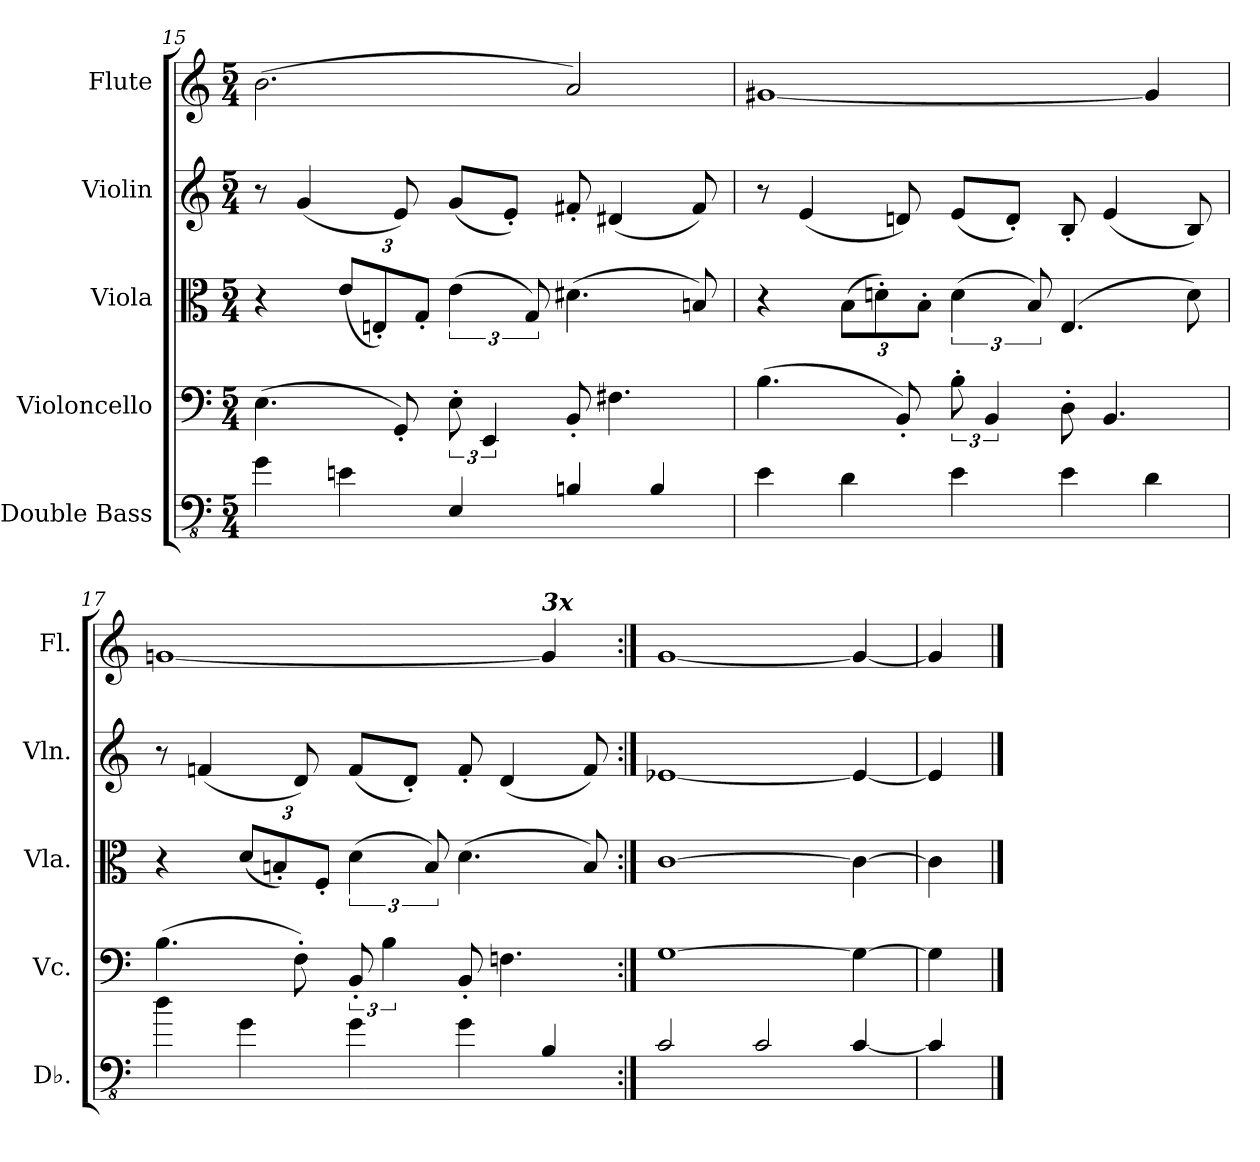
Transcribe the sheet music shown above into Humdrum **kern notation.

**kern	**kern	**kern	**kern	**kern
*part5	*part4	*part3	*part2	*part1
*staff5	*staff4	*staff3	*staff2	*staff1
*I"Double Bass	*I"Violoncello	*I"Viola	*I"Violin	*I"Flute
*I'Db.	*I'Vc.	*I'Vla.	*I'Vln.	*I'Fl.
!!LO:PB:g=z
*clefFv4	*clefF4	*clefC3	*clefG2	*clefG2
*ITrd7c12	*	*	*	*
*k[]	*k[]	*k[]	*k[]	*k[]
*M5/4	*M5/4	*M5/4	*M5/4	*M5/4
=15	=15	=15	=15	=15
4GG\	(4.E\	4r	8r	(2.b\
.	.	.	(4g/	.
*	*	*Xbrackettup	*	*
4EEn\	.	(12e/L	.	.
.	.	12En'/)	.	.
.	8GG'/)	.	8e/)	.
.	.	12G'/J	.	.
*	*	*brackettup	*	*
4EEE/	12E'\	(6e\	(8g/L	.
.	6EE/	.	.	.
.	.	.	8e'/J)	.
.	.	12G/)	.	.
4BBBn/	8BB'/	(4.d#X\	8f#X'/	2a/)
.	4.F#X\	.	(4d#X/	.
4BBB/	.	.	.	.
.	.	8Bni/)	8f#/)	.
=16	=16	=16	=16	=16
4EE\	(4.B\	4r	8r	[1g#X
.	.	.	(4e/	.
*	*	*Xbrackettup	*	*
4DD\	.	(12B\L	.	.
.	.	12dn'\)	.	.
.	8BB'/)	.	8dn/)	.
.	.	12B'\J	.	.
*	*	*brackettup	*	*
4EE\	12B'\	(6d\	(8e/L	.
.	6BB/	.	.	.
.	.	.	8d'/J)	.
.	.	12B/)	.	.
4EE\	8D'\	(4.E/	8B'/	.
.	4.BB/	.	(4e/	.
4DD\	.	.	.	4g#/]
.	.	8d\)	8B/)	.
!!LO:LB:g=z
=17	=17	=17	=17	=17
4D\	(4.B\	4r	8r	[1gn
.	.	.	(4fn/	.
*	*	*Xbrackettup	*	*
4GG\	.	(12d/L	.	.
.	.	12Bn'/)	.	.
.	8F'\)	.	8d/)	.
.	.	12F'/J	.	.
*	*	*brackettup	*	*
4GG\	12BB'/	(6d\	(8f/L	.
.	6B\	.	.	.
.	.	.	8d'/J)	.
.	.	12B/)	.	.
4GG\	8BB'/	(4.d\	8f'/	.
.	4.Fn\	.	(4d/	.
!	!	!	!	!LO:TX:a:Bi:t=3x
4BBB/	.	.	.	4g/]
.	.	8B/)	8f/)	.
=18:|!	=18:|!	=18:|!	=18:|!	=18:|!
2CC/	[1G	[1c	[1e-X	[1g
2CC/	.	.	.	.
[4CC/	4G\_	4c\_	4e-/_	4g/_
=19	=19	=19	=19	=19
4CC/]	4G\]	4c\]	4e-/]	4g/]
==	==	==	==	==
*-	*-	*-	*-	*-
